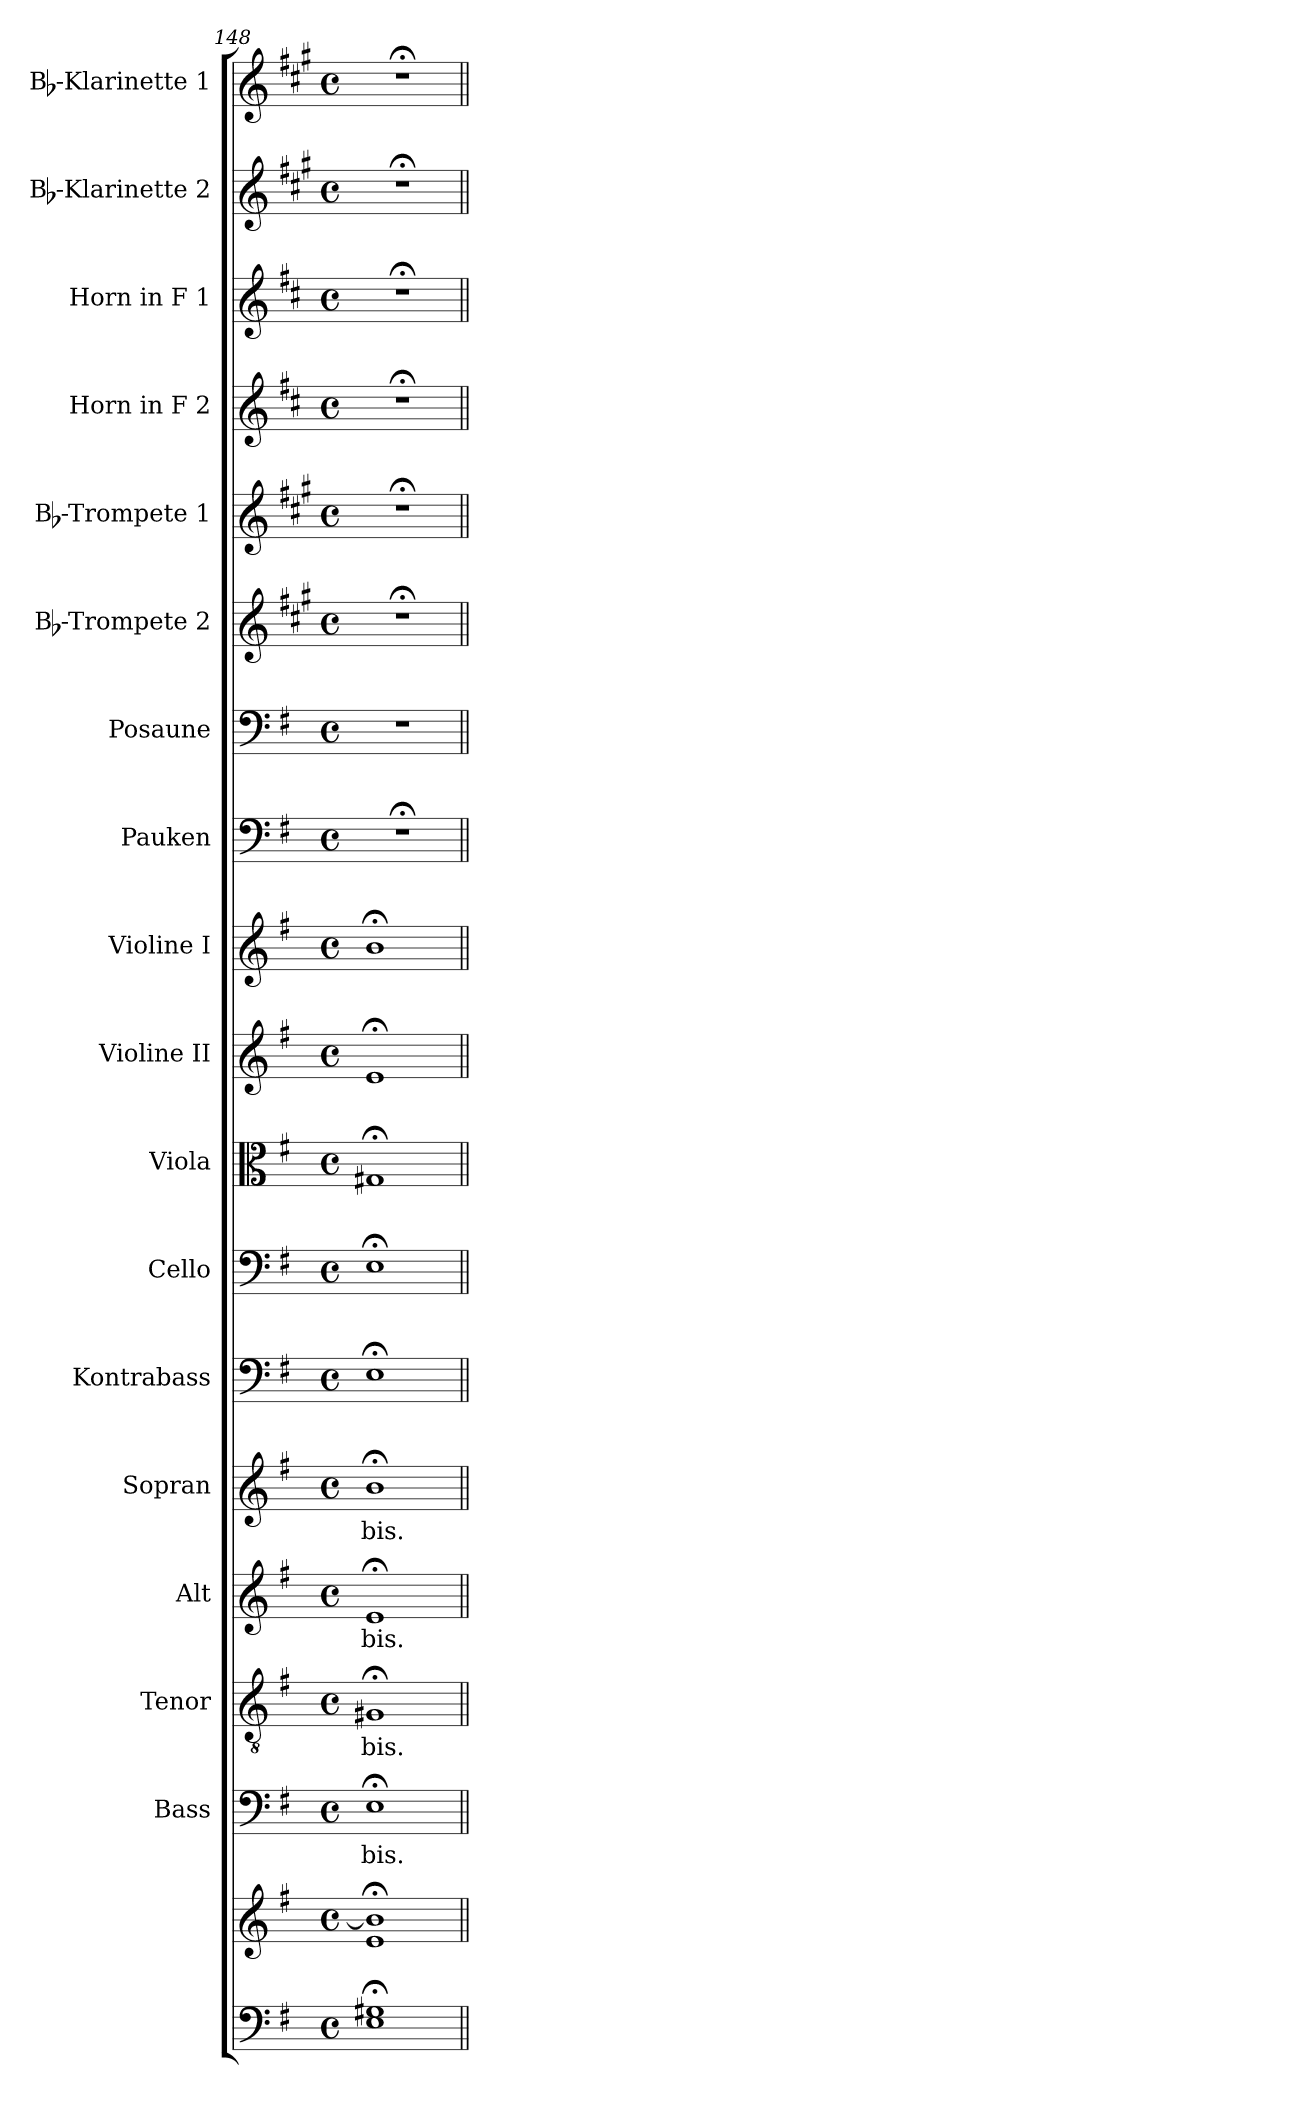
**kern	**kern	**kern	**text	**kern	**text	**kern	**text	**kern	**text	**kern	**kern	**kern	**kern	**kern	**kern	**kern	**kern	**kern	**kern	**kern	**kern	**kern
*part18	*part18	*part17	*part17	*part16	*part16	*part15	*part15	*part14	*part14	*part13	*part12	*part11	*part10	*part9	*part8	*part7	*part6	*part5	*part4	*part3	*part2	*part1
*staff19	*staff18	*staff17	*staff17	*staff16	*staff16	*staff15	*staff15	*staff14	*staff14	*staff13	*staff12	*staff11	*staff10	*staff9	*staff8	*staff7	*staff6	*staff5	*staff4	*staff3	*staff2	*staff1
*	*	*I"Bass	*	*I"Tenor	*	*I"Alt	*	*I"Sopran	*	*I"Kontrabass	*I"Cello	*I"Viola	*I"Violine II	*I"Violine I	*I"Pauken	*I"Posaune	*I"Bb-Trompete 2	*I"Bb-Trompete 1	*I"Horn in F 2	*I"Horn in F 1	*I"Bb-Klarinette 2	*I"Bb-Klarinette 1
*	*	*I'B.	*	*I'T.	*	*I'A.	*	*I'S.	*	*I'Kb.	*	*I'Vla.	*I'Vl. II	*I'Vl. I	*I'Pk.	*I'Pos.	*I'Bb Trp. 2	*I'Bb Trp. 1	*	*	*I'Bb Kl. 2	*I'Bb Kl. 1
*clefF4	*clefG2	*clefF4	*	*clefGv2	*	*clefG2	*	*clefG2	*	*clefF4	*clefF4	*clefC3	*clefG2	*clefG2	*clefF4	*clefF4	*clefG2	*clefG2	*clefG2	*clefG2	*clefG2	*clefG2
*	*	*	*	*	*	*	*	*	*	*ITrd7c12	*	*	*	*	*	*	*ITrd1c2	*ITrd1c2	*ITrd4c7	*ITrd4c7	*ITrd1c2	*ITrd1c2
*k[f#]	*k[f#]	*k[f#]	*	*k[f#]	*	*k[f#]	*	*k[f#]	*	*k[f#]	*k[f#]	*k[f#]	*k[f#]	*k[f#]	*k[f#]	*k[f#]	*k[f#]	*k[f#]	*k[f#]	*k[f#]	*k[f#]	*k[f#]
*G:	*G:	*G:	*	*G:	*	*G:	*	*G:	*	*G:	*G:	*G:	*G:	*G:	*G:	*G:	*G:	*G:	*G:	*G:	*G:	*G:
*M4/4	*M4/4	*M4/4	*	*M4/4	*	*M4/4	*	*M4/4	*	*M4/4	*M4/4	*M4/4	*M4/4	*M4/4	*M4/4	*M4/4	*M4/4	*M4/4	*M4/4	*M4/4	*M4/4	*M4/4
*met(c)	*met(c)	*met(c)	*	*met(c)	*	*met(c)	*	*met(c)	*	*met(c)	*met(c)	*met(c)	*met(c)	*met(c)	*met(c)	*met(c)	*met(c)	*met(c)	*met(c)	*met(c)	*met(c)	*met(c)
=148	=148	=148	=148	=148	=148	=148	=148	=148	=148	=148	=148	=148	=148	=148	=148	=148	=148	=148	=148	=148	=148	=148
*^	*^	*	*	*	*	*	*	*	*	*	*	*	*	*	*	*	*	*	*	*	*	*
!	!	!	!	!	!LO:LY:b	!	!LO:LY:b	!	!LO:LY:b	!	!LO:LY:b	!	!	!	!	!	!	!	!	!	!	!	!	!
1G#X;	1E	1b;<]	1e	1E;<	-bis.	1G#X;<	-bis.	1e;<	-bis.	1b;<	-bis.	1EE;<	1E;<	1G#X;<	1e;<	1b;<	1r;<	1r	1r;<	1r;<	1r;<	1r;<	1r;<	1r;<
*v	*v	*	*	*	*	*	*	*	*	*	*	*	*	*	*	*	*	*	*	*	*	*	*	*
*	*v	*v	*	*	*	*	*	*	*	*	*	*	*	*	*	*	*	*	*	*	*	*	*
=||	=||	=||	=||	=||	=||	=||	=||	=||	=||	=||	=||	=||	=||	=||	=||	=||	=||	=||	=||	=||	=||	=||
*-	*-	*-	*-	*-	*-	*-	*-	*-	*-	*-	*-	*-	*-	*-	*-	*-	*-	*-	*-	*-	*-	*-
